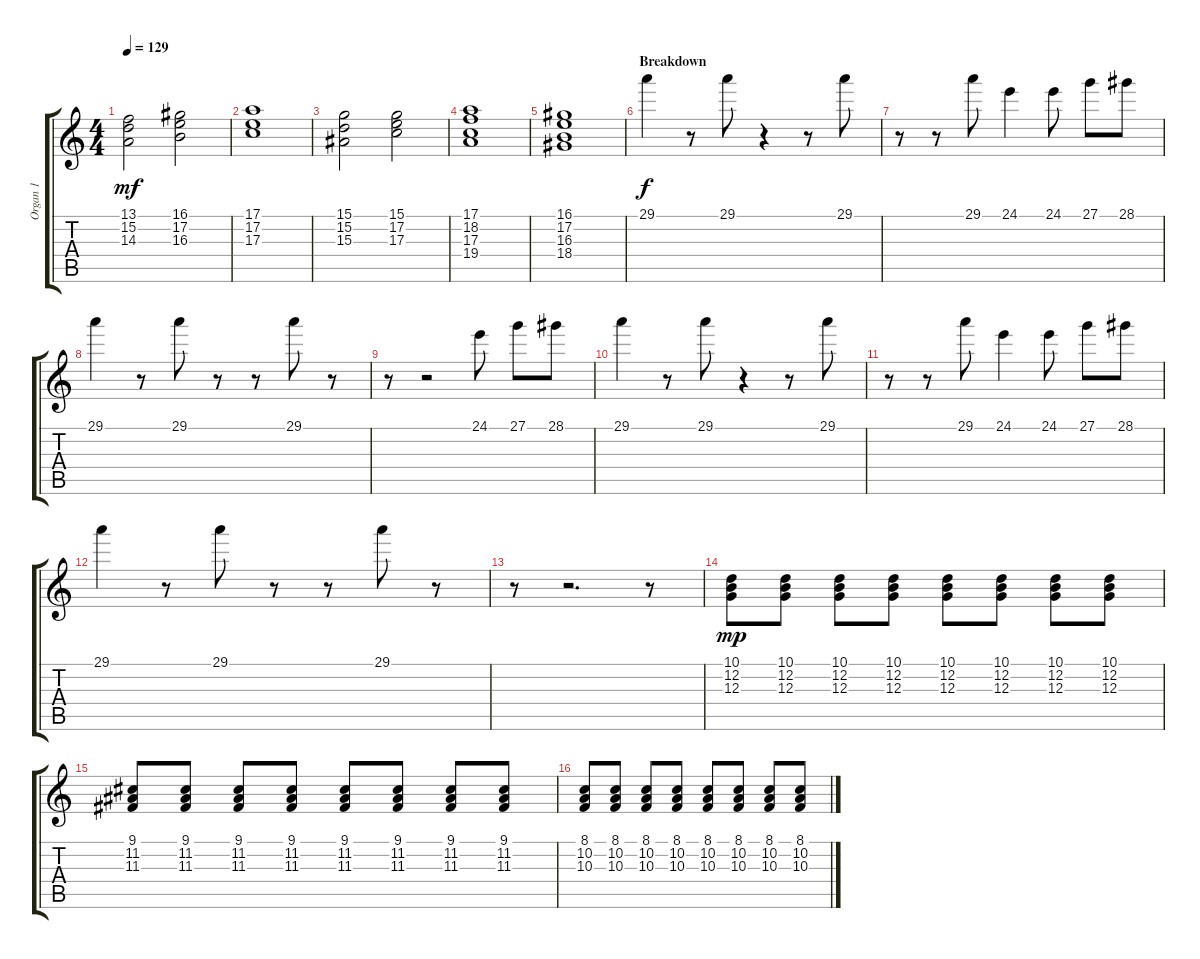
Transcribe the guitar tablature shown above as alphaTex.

\track ("Organ 1" "Organ 1") {instrument churchorgan}
\staff {score tabs}
\tuning (E4 B3 G3 D3 A2 E2) {hide}
\ts (4 4)
\tempo 129
\clef g2
\ks c
(13.1 15.2 14.3).2{dy mf} (16.1 17.2 16.3).2 |
(17.1 17.2 17.3).1 |
(15.1 15.2 15.3).2 (15.1 17.2 17.3).2 |
(17.1 18.2 17.3 19.4).1 |
(16.1 17.2 16.3 18.4).1 |
\section ("" "Breakdown")
29.1.4{dy f} r.8 29.1.8 r.4 r.8 29.1.8 |
r.8 r.8 29.1.8 24.1.4 24.1.8 27.1.8 28.1.8 |
29.1.4 r.8 29.1.8 r.8 r.8 29.1.8 r.8 |
r.8 r.2 24.1.8 27.1.8 28.1.8 |
29.1.4 r.8 29.1.8 r.4 r.8 29.1.8 |
r.8 r.8 29.1.8 24.1.4 24.1.8 27.1.8 28.1.8 |
29.1.4 r.8 29.1.8 r.8 r.8 29.1.8 r.8 |
r.8 r.2{d} r.8 |
(10.1 12.2 12.3).8{dy mp} (10.1 12.2 12.3).8 (10.1 12.2 12.3).8 (10.1 12.2 12.3).8 (10.1 12.2 12.3).8 (10.1 12.2 12.3).8 (10.1 12.2 12.3).8 (10.1 12.2 12.3).8 |
(9.1 11.2 11.3).8 (9.1 11.2 11.3).8 (9.1 11.2 11.3).8 (9.1 11.2 11.3).8 (9.1 11.2 11.3).8 (9.1 11.2 11.3).8 (9.1 11.2 11.3).8 (9.1 11.2 11.3).8 |
(8.1 10.2 10.3).8 (8.1 10.2 10.3).8 (8.1 10.2 10.3).8 (8.1 10.2 10.3).8 (8.1 10.2 10.3).8 (8.1 10.2 10.3).8 (8.1 10.2 10.3).8 (8.1 10.2 10.3).8
